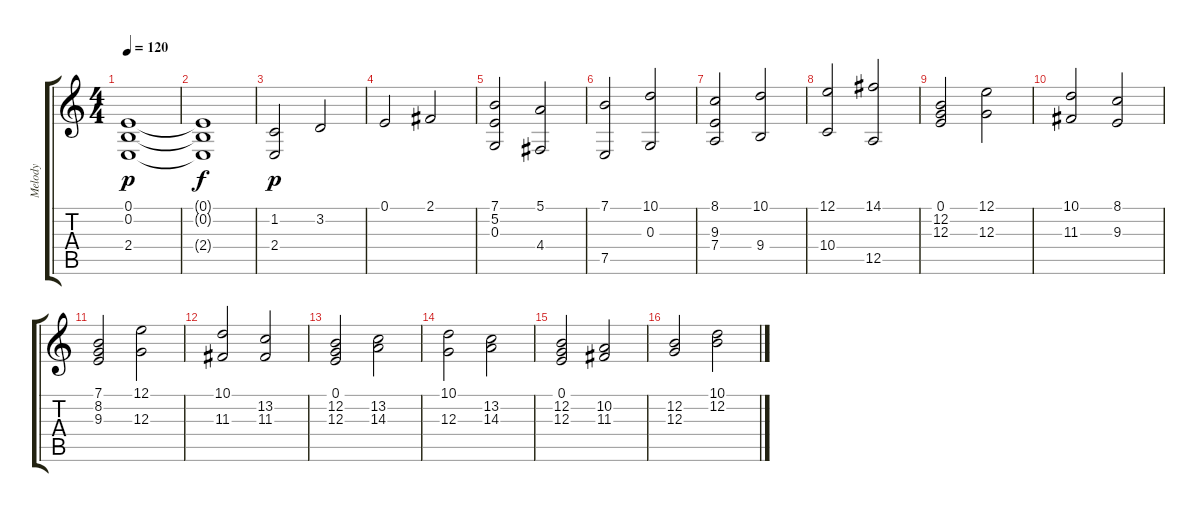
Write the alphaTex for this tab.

\track ("Melody" "Melody") {instrument fx8scifi}
\staff {score tabs}
\tuning (E4 B3 G3 D3 A2 E2) {hide}
\ts (4 4)
\tempo 120
\clef g2
\ks c
(0.1 0.2 2.4).1{dy p volume 16} |
(0.1{t} 0.2{t} 2.4{t}).1{dy f} |
(1.2 2.4).2{dy p} 3.2.2 |
0.1.2 2.1.2 |
(7.1 5.2 0.3).2 (5.1 4.4).2 |
(7.1 7.5).2 (10.1 0.3).2 |
(8.1 9.3 7.4).2 (10.1 9.4).2 |
(12.1 10.4).2 (14.1 12.5).2 |
(0.1 12.2 12.3).2 (12.1 12.3).2 |
(10.1 11.3).2 (8.1 9.3).2 |
(7.1 8.2 9.3).2 (12.1 12.3).2 |
(10.1 11.3).2 (13.2 11.3).2 |
(0.1 12.2 12.3).2 (13.2 14.3).2 |
(10.1 12.3).2 (13.2 14.3).2 |
(0.1 12.2 12.3).2 (10.2 11.3).2 |
(12.2 12.3).2 (10.1 12.2).2
